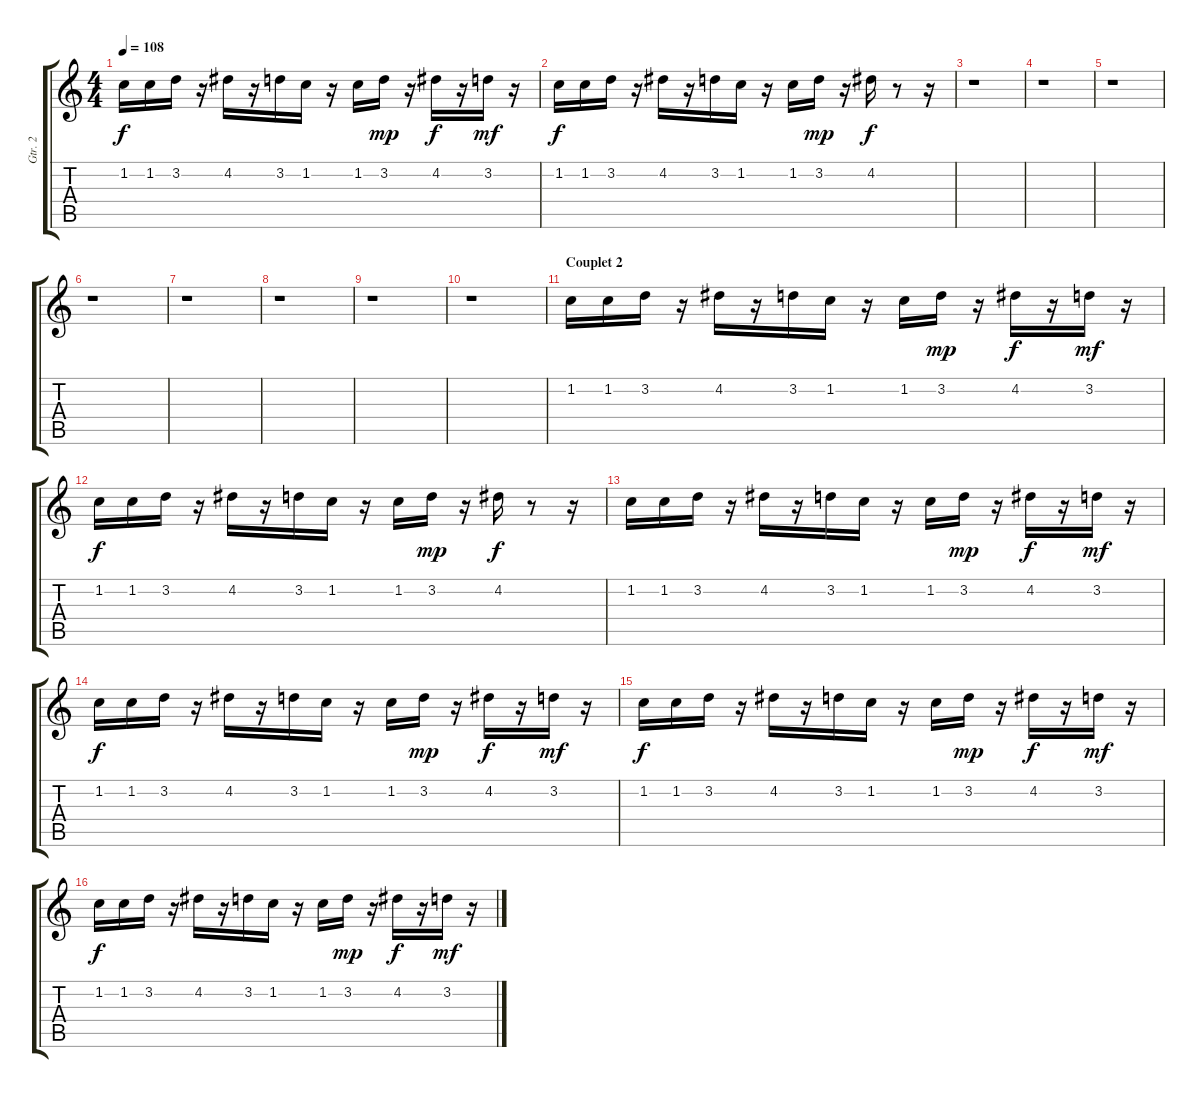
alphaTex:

\track ("Gtr. 2" "Gtr. 2") {instrument electricguitarmuted}
\staff {score tabs}
\tuning (E4 B3 G3 D3 A2 E2) {hide}
\ts (4 4)
\tempo 108
\clef g2
\ks c
1.2.16{dy f} 1.2.16 3.2.16 r.16 4.2.16 r.16 3.2.16 1.2.16 r.16 1.2.16 3.2.16{dy mp} r.16 4.2.16{dy f} r.16 3.2.16{dy mf} r.16 |
1.2.16{dy f} 1.2.16 3.2.16 r.16 4.2.16 r.16 3.2.16 1.2.16 r.16 1.2.16 3.2.16{dy mp} r.16 4.2.16{dy f} r.8 r.16 |
r.1 |
r.1 |
r.1 |
r.1 |
r.1 |
r.1 |
r.1 |
r.1 |
\section ("" "Couplet 2")
1.2.16 1.2.16 3.2.16 r.16 4.2.16 r.16 3.2.16 1.2.16 r.16 1.2.16 3.2.16{dy mp} r.16 4.2.16{dy f} r.16 3.2.16{dy mf} r.16 |
1.2.16{dy f} 1.2.16 3.2.16 r.16 4.2.16 r.16 3.2.16 1.2.16 r.16 1.2.16 3.2.16{dy mp} r.16 4.2.16{dy f} r.8 r.16 |
1.2.16 1.2.16 3.2.16 r.16 4.2.16 r.16 3.2.16 1.2.16 r.16 1.2.16 3.2.16{dy mp} r.16 4.2.16{dy f} r.16 3.2.16{dy mf} r.16 |
1.2.16{dy f} 1.2.16 3.2.16 r.16 4.2.16 r.16 3.2.16 1.2.16 r.16 1.2.16 3.2.16{dy mp} r.16 4.2.16{dy f} r.16 3.2.16{dy mf} r.16 |
1.2.16{dy f} 1.2.16 3.2.16 r.16 4.2.16 r.16 3.2.16 1.2.16 r.16 1.2.16 3.2.16{dy mp} r.16 4.2.16{dy f} r.16 3.2.16{dy mf} r.16 |
1.2.16{dy f} 1.2.16 3.2.16 r.16 4.2.16 r.16 3.2.16 1.2.16 r.16 1.2.16 3.2.16{dy mp} r.16 4.2.16{dy f} r.16 3.2.16{dy mf} r.16
